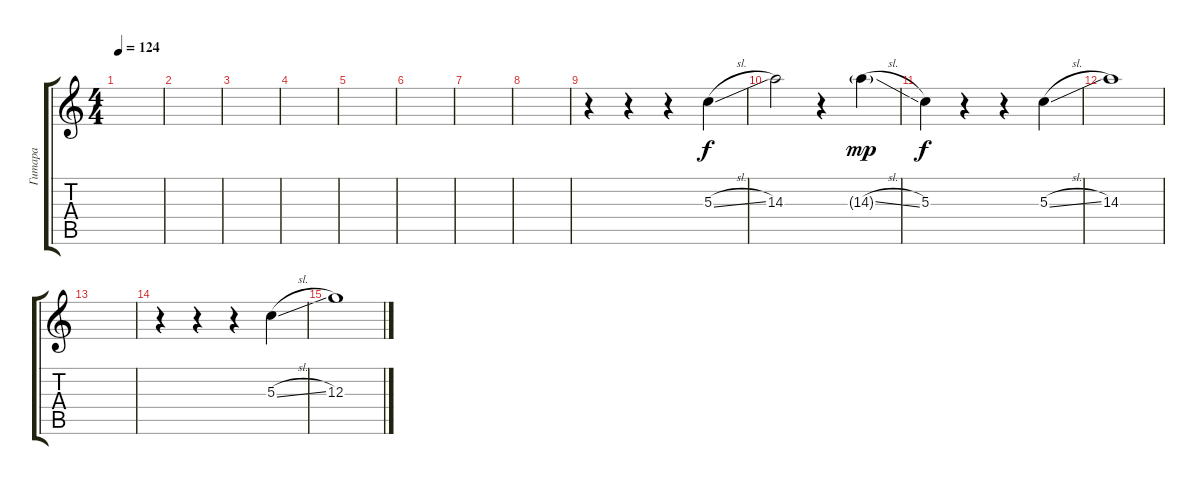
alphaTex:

\track ("Гитара" "Гитара") {instrument electricguitarjazz}
\staff {score tabs}
\tuning (E4 B3 G3 D3 A2 E2) {hide}
\ts (4 4)
\tempo 124
\clef g2
\ks c
|
|
|
|
|
|
|
|
r.4 r.4 r.4 5.3{sl}.4 |
14.3.2 r.4 14.3{sl g}.4{dy mp} |
5.3.4{dy f} r.4 r.4 5.3{sl}.4 |
14.3.1 |
|
r.4 r.4 r.4 5.3{sl}.4 |
12.3.1
